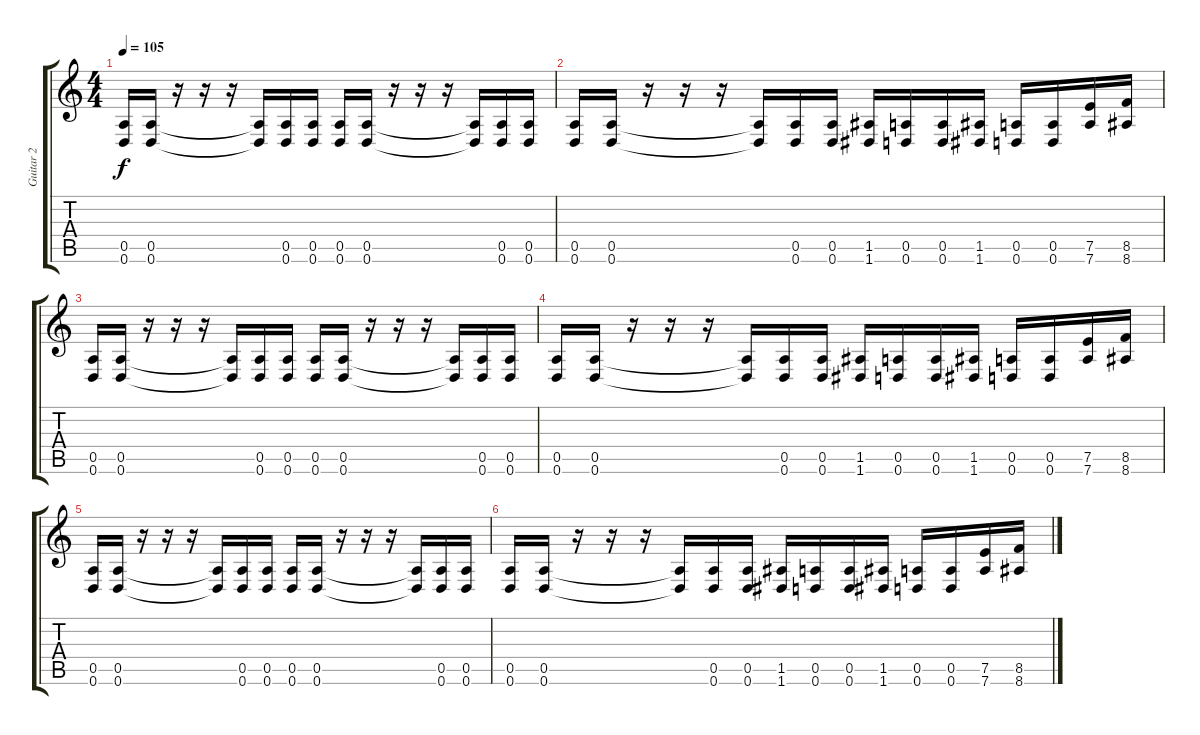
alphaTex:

\track ("Guitar 2" "Guitar 2") {instrument distortionguitar}
\staff {score tabs}
\tuning (E4 B3 G3 D3 A2 D2) {hide}
\ts (4 4)
\tempo 105
\clef g2
\ks c
(0.5 0.6).16{dy f} (0.5 0.6).16 r.16 r.16 r.16 (0.5{t} 0.6{t}).16 (0.5 0.6).16 (0.5 0.6).16 (0.5 0.6).16 (0.5 0.6).16 r.16 r.16 r.16 (0.5{t} 0.6{t}).16 (0.5 0.6).16 (0.5 0.6).16 |
(0.5 0.6).16 (0.5 0.6).16 r.16 r.16 r.16 (0.5{t} 0.6{t}).16 (0.5 0.6).16 (0.5 0.6).16 (1.5 1.6).16 (0.5 0.6).16 (0.5 0.6).16 (1.5 1.6).16 (0.5 0.6).16 (0.5 0.6).16 (7.5 7.6).16 (8.5 8.6).16 |
(0.5 0.6).16 (0.5 0.6).16 r.16 r.16 r.16 (0.5{t} 0.6{t}).16 (0.5 0.6).16 (0.5 0.6).16 (0.5 0.6).16 (0.5 0.6).16 r.16 r.16 r.16 (0.5{t} 0.6{t}).16 (0.5 0.6).16 (0.5 0.6).16 |
(0.5 0.6).16 (0.5 0.6).16 r.16 r.16 r.16 (0.5{t} 0.6{t}).16 (0.5 0.6).16 (0.5 0.6).16 (1.5 1.6).16 (0.5 0.6).16 (0.5 0.6).16 (1.5 1.6).16 (0.5 0.6).16 (0.5 0.6).16 (7.5 7.6).16 (8.5 8.6).16 |
(0.5 0.6).16 (0.5 0.6).16 r.16 r.16 r.16 (0.5{t} 0.6{t}).16 (0.5 0.6).16 (0.5 0.6).16 (0.5 0.6).16 (0.5 0.6).16 r.16 r.16 r.16 (0.5{t} 0.6{t}).16 (0.5 0.6).16 (0.5 0.6).16 |
(0.5 0.6).16 (0.5 0.6).16 r.16 r.16 r.16 (0.5{t} 0.6{t}).16 (0.5 0.6).16 (0.5 0.6).16 (1.5 1.6).16 (0.5 0.6).16 (0.5 0.6).16 (1.5 1.6).16 (0.5 0.6).16 (0.5 0.6).16 (7.5 7.6).16 (8.5 8.6).16
